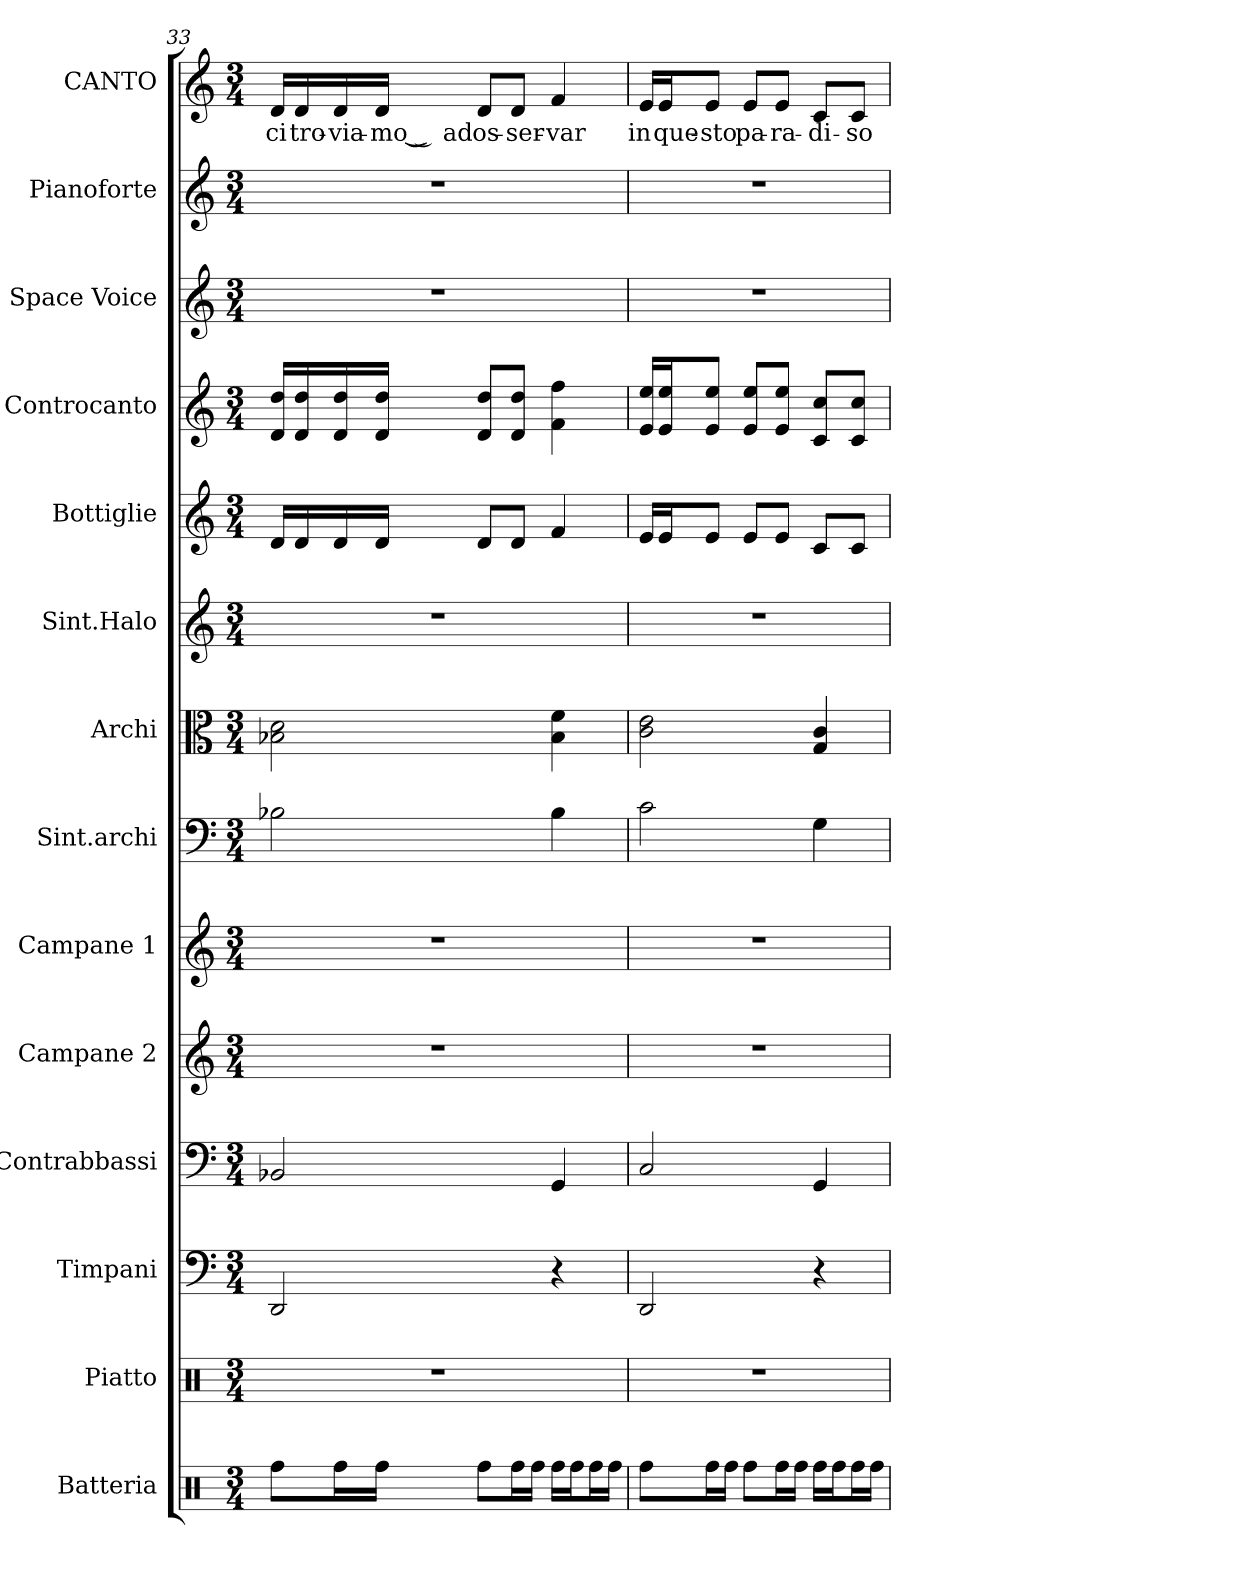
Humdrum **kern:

**kern	**kern	**kern	**kern	**kern	**kern	**kern	**kern	**kern	**kern	**kern	**kern	**kern	**kern	**text
*part14	*part13	*part12	*part11	*part10	*part9	*part8	*part7	*part6	*part5	*part4	*part3	*part2	*part1	*part1
*staff14	*staff13	*staff12	*staff11	*staff10	*staff9	*staff8	*staff7	*staff6	*staff5	*staff4	*staff3	*staff2	*staff1	*staff1
*I"Batteria	*I"Piatto	*I"Timpani	*I"Contrabbassi	*I"Campane 2	*I"Campane 1	*I"Sint.archi	*I"Archi	*I"Sint.Halo	*I"Bottiglie	*I"Controcanto	*I"Space Voice	*I"Pianoforte	*I"CANTO	*
*I'Batt	*I'Pt	*I'Timp	*I'Cb	*I'Camp	*I'Camp	*I'S.ar	*I'Ar	*I'Halo	*I'Bt	*I'c.cnt	*	*I'Pf	*	*
*clefX	*clefX	*clefF4	*clefF4	*clefG2	*clefG2	*clefF4	*clefC3	*clefG2	*clefG2	*clefG2	*clefG2	*clefG2	*clefG2	*
*	*	*	*ITrd7c12	*	*	*	*	*	*	*	*	*	*	*
*k[]	*k[]	*k[]	*k[]	*k[]	*k[]	*k[]	*k[]	*k[]	*k[]	*k[]	*k[]	*k[]	*k[]	*
*M3/4	*M3/4	*M3/4	*M3/4	*M3/4	*M3/4	*M3/4	*M3/4	*M3/4	*M3/4	*M3/4	*M3/4	*M3/4	*M3/4	*
=33	=33	=33	=33	=33	=33	=33	=33	=33	=33	=33	=33	=33	=33	=33
!	!	!	!	!	!	!	!	!	!	!	!	!	!	!LO:LY:b
8Rff\L	2.r	2DD/	2BBB-X/	2.r	2.r	2B-X\	2B-X\ 2d\	2.r	16d/LL	16d/ 16dd/LL	2.r	2.r	16d/LL	ci
!	!	!	!	!	!	!	!	!	!	!	!	!	!	!LO:LY:b
.	.	.	.	.	.	.	.	.	16d/	16d/ 16dd/	.	.	16d/	tro-
!	!	!	!	!	!	!	!	!	!	!	!	!	!	!LO:LY:b
16Rff\L	.	.	.	.	.	.	.	.	16d/	16d/ 16dd/	.	.	16d/	-via-
!	!	!	!	!	!	!	!	!	!	!	!	!	!	!LO:LY:b
16Rff\JJ	.	.	.	.	.	.	.	.	16d/JJ	16d/ 16dd/JJ	.	.	16d/JJ	-mo ͜ ad
!	!	!	!	!	!	!	!	!	!	!	!	!	!	!LO:LY:b
8Rff\L	.	.	.	.	.	.	.	.	8d/L	8d/ 8dd/L	.	.	8d/L	os-
!	!	!	!	!	!	!	!	!	!	!	!	!	!	!LO:LY:b
16Rff\L	.	.	.	.	.	.	.	.	8d/J	8d/ 8dd/J	.	.	8d/J	-ser-
16Rff\JJ	.	.	.	.	.	.	.	.	.	.	.	.	.	.
!	!	!	!	!	!	!	!	!	!	!	!	!	!	!LO:LY:b
16Rff\LL	.	4r	4GGG/	.	.	4B-\	4B-\ 4f\	.	4f/	4f\ 4ff\	.	.	4f/	-var
16Rff\J	.	.	.	.	.	.	.	.	.	.	.	.	.	.
16Rff\L	.	.	.	.	.	.	.	.	.	.	.	.	.	.
16Rff\JJ	.	.	.	.	.	.	.	.	.	.	.	.	.	.
!!LO:PB:g=z
=34	=34	=34	=34	=34	=34	=34	=34	=34	=34	=34	=34	=34	=34	=34
!	!	!	!	!	!	!	!	!	!	!	!	!	!	!LO:LY:b
8Rff\L	2.r	2DD/	2CC/	2.r	2.r	2c\	2c\ 2e\	2.r	16e/LL	16e/ 16ee/LL	2.r	2.r	16e/LL	in
!	!	!	!	!	!	!	!	!	!	!	!	!	!	!LO:LY:b
.	.	.	.	.	.	.	.	.	16e/J	16e/ 16ee/J	.	.	16e/J	que-
!	!	!	!	!	!	!	!	!	!	!	!	!	!	!LO:LY:b
16Rff\L	.	.	.	.	.	.	.	.	8e/J	8e/ 8ee/J	.	.	8e/J	-sto
16Rff\JJ	.	.	.	.	.	.	.	.	.	.	.	.	.	.
!	!	!	!	!	!	!	!	!	!	!	!	!	!	!LO:LY:b
8Rff\L	.	.	.	.	.	.	.	.	8e/L	8e/ 8ee/L	.	.	8e/L	pa-
!	!	!	!	!	!	!	!	!	!	!	!	!	!	!LO:LY:b
16Rff\L	.	.	.	.	.	.	.	.	8e/J	8e/ 8ee/J	.	.	8e/J	-ra-
16Rff\JJ	.	.	.	.	.	.	.	.	.	.	.	.	.	.
!	!	!	!	!	!	!	!	!	!	!	!	!	!	!LO:LY:b
16Rff\LL	.	4r	4GGG/	.	.	4G\	4G/ 4c/	.	8c/L	8c/ 8cc/L	.	.	8c/L	-di-
16Rff\J	.	.	.	.	.	.	.	.	.	.	.	.	.	.
!	!	!	!	!	!	!	!	!	!	!	!	!	!	!LO:LY:b
16Rff\L	.	.	.	.	.	.	.	.	8c/J	8c/ 8cc/J	.	.	8c/J	-so
16Rff\JJ	.	.	.	.	.	.	.	.	.	.	.	.	.	.
=	=	=	=	=	=	=	=	=	=	=	=	=	=	=
*-	*-	*-	*-	*-	*-	*-	*-	*-	*-	*-	*-	*-	*-	*-
